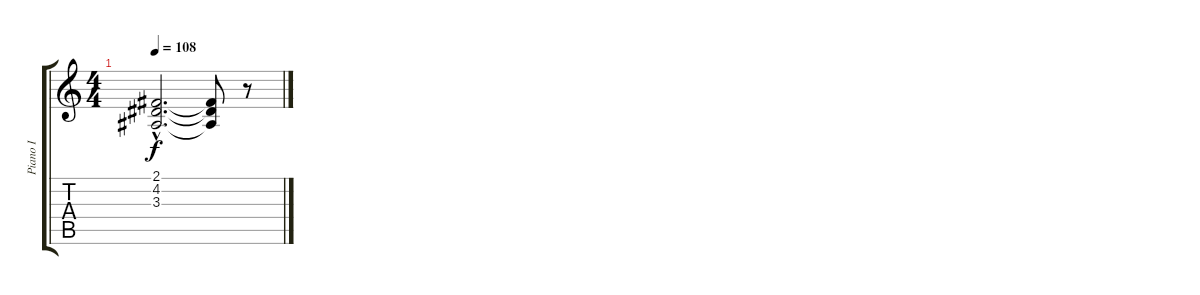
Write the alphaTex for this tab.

\track ("Piano I" "Piano I") {instrument ocarina}
\staff {score tabs}
\tuning (E4 B3 G3 D3 A2 E2) {hide}
\ts (4 4)
\tempo 108
\clef g2
\ks c
(2.1{hac t} 4.2{hac t} 3.3{hac t}).2{d dy f} (2.1{t} 4.2{t} 3.3{t}).8 r.8
